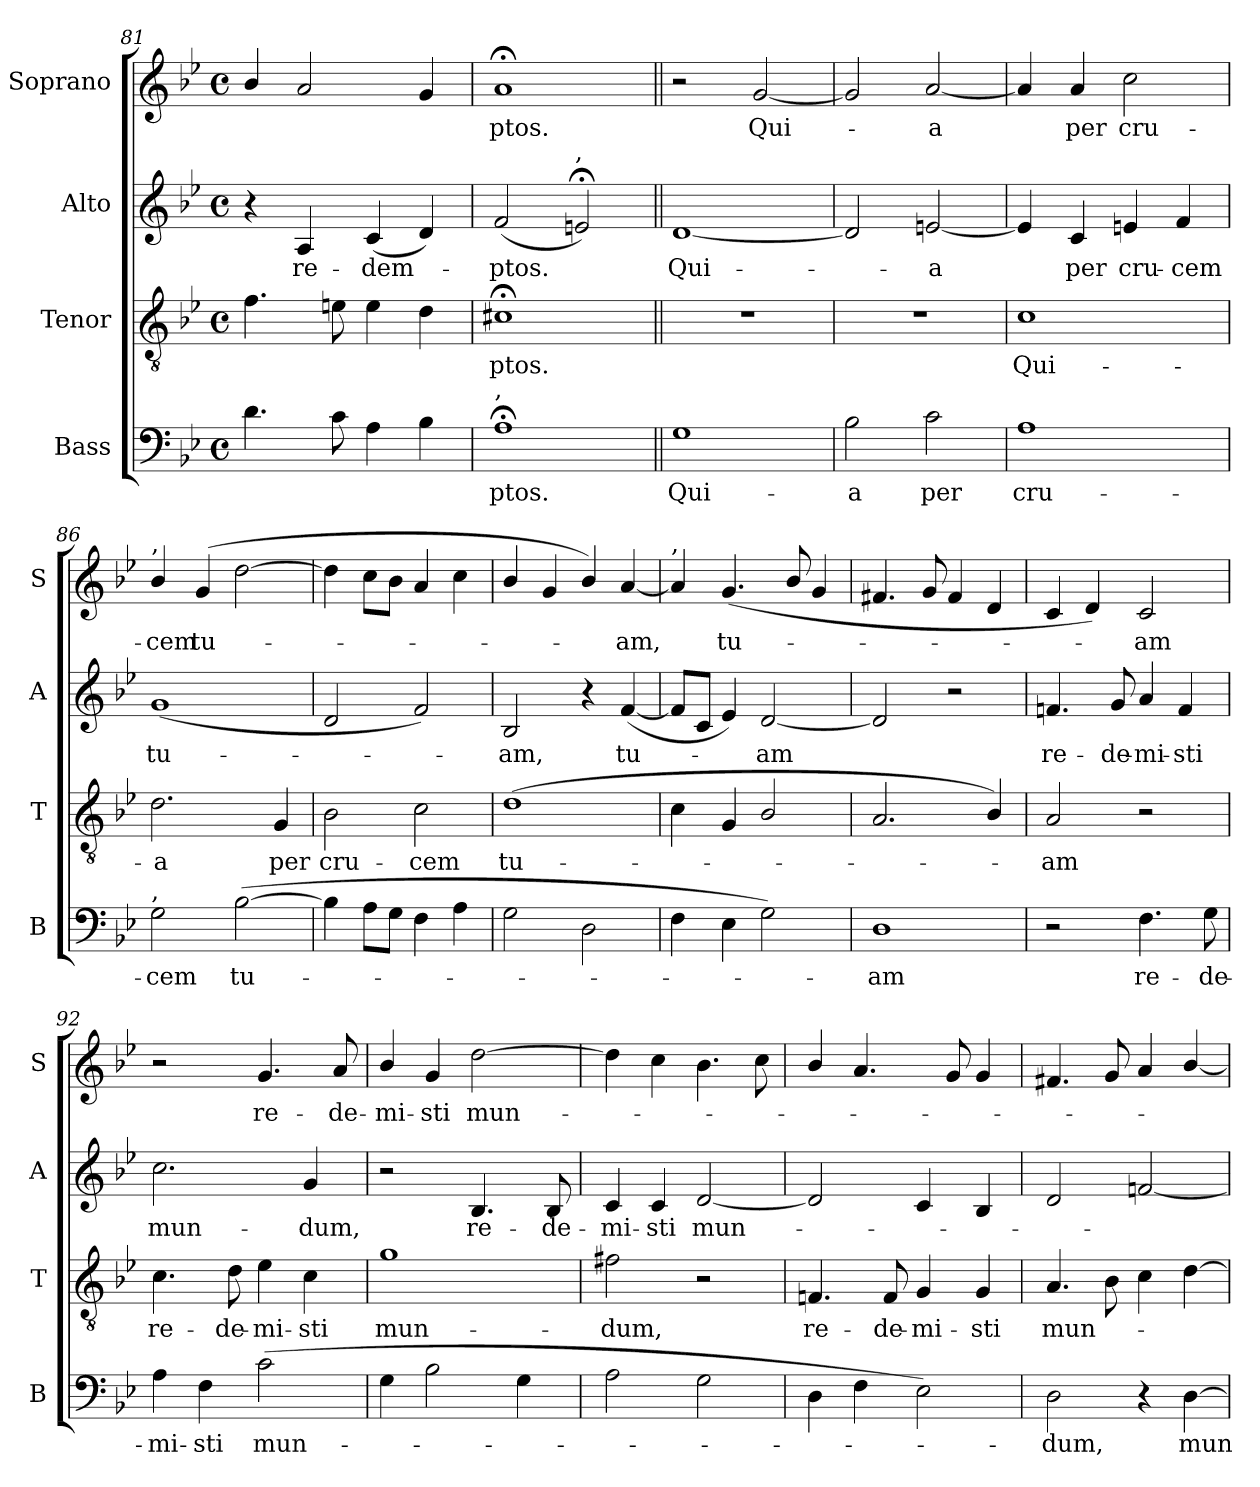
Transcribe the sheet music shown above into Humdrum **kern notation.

**kern	**text	**kern	**text	**kern	**text	**kern	**text
*part4	*part4	*part3	*part3	*part2	*part2	*part1	*part1
*staff4	*staff4	*staff3	*staff3	*staff2	*staff2	*staff1	*staff1
*I"Bass	*	*I"Tenor	*	*I"Alto	*	*I"Soprano	*
*I'B	*	*I'T	*	*I'A	*	*I'S	*
*clefF4	*	*clefGv2	*	*clefG2	*	*clefG2	*
*k[b-e-]	*	*k[b-e-]	*	*k[b-e-]	*	*k[b-e-]	*
*B-:	*	*B-:	*	*B-:	*	*B-:	*
*M4/4	*	*M4/4	*	*M4/4	*	*M4/4	*
*met(c)	*	*met(c)	*	*met(c)	*	*met(c)	*
=81	=81	=81	=81	=81	=81	=81	=81
4.d\	.	4.f\	.	4r	.	4b-/	.
!	!	!	!	!	!LO:LY:b	!	!
.	.	.	.	4A/	re-	2a/	.
8c\	.	8en\	.	.	.	.	.
!	!	!	!	!	!LO:LY:b	!	!
4A\	.	4e\	.	(<4c/	-dem-	.	.
4B-\	.	4d\	.	4d/)	.	4g/	.
=82	=82	=82	=82	=82	=82	=82	=82
!LO:TX:a:t=,	!	!	!	!	!	!	!
!	!LO:LY:b	!	!LO:LY:b	!	!LO:LY:b	!	!LO:LY:b
1A;<	ptos.	1c#X;<	ptos.	(<2f/	ptos.	1a;<	ptos.
!	!	!	!	!LO:TX:a:t=,	!	!	!
.	.	.	.	2en;</)	.	.	.
=83||	=83||	=83||	=83||	=83||	=83||	=83||	=83||
!	!LO:LY:b	!	!	!	!LO:LY:b	!	!
1G	Qui-	1r	.	[1d	Qui-	2r	.
!	!	!	!	!	!	!	!LO:LY:b
.	.	.	.	.	.	[2g/	Qui-
=84	=84	=84	=84	=84	=84	=84	=84
!	!LO:LY:b	!	!	!	!	!	!
2B-\	-a	1r	.	2d/]	.	2g/]	.
!	!LO:LY:b	!	!	!	!LO:LY:b	!	!LO:LY:b
2c\	per	.	.	[2en/	a	[2a/	a
=85	=85	=85	=85	=85	=85	=85	=85
!	!LO:LY:b	!	!LO:LY:b	!	!	!	!
1A	cru--	1c	Qui-	4e/]	.	4a/]	.
!	!	!	!	!	!LO:LY:b	!	!LO:LY:b
.	.	.	.	4c/	per	4a/	per
!	!	!	!	!	!LO:LY:b	!	!LO:LY:b
.	.	.	.	4en/	cru-	2cc\	cru-
!	!	!	!	!	!LO:LY:b	!	!
.	.	.	.	4f/	-cem	.	.
!!LO:LB:g=z
=86	=86	=86	=86	=86	=86	=86	=86
!	!	!	!	!	!	!LO:TX:a:t=,	!
!LO:TX:a:t=,	!	!	!	!	!	!	!
!	!LO:LY:b	!	!LO:LY:b	!	!LO:LY:b	!	!LO:LY:b
2G\	-cem	2.d\	-a	(<1g	tu-	4b-/	-cem
!	!	!	!	!	!	!	!LO:LY:b
.	.	.	.	.	.	(<4g/	tu-
!	!LO:LY:b	!	!	!	!	!	!
(>[2B-\	tu-	.	.	.	.	[2dd\	.
!	!	!	!LO:LY:b	!	!	!	!
.	.	4G/	per	.	.	.	.
=87	=87	=87	=87	=87	=87	=87	=87
!	!	!	!LO:LY:b	!	!	!	!
4B-\]	.	2B-\	cru-	2d/	.	4dd\]	.
8A\L	.	.	.	.	.	8cc\L	.
8G\J	.	.	.	.	.	8b-\J	.
!	!	!	!LO:LY:b	!	!	!	!
4F\	.	2c\	-cem	2f/)	.	4a/	.
4A\	.	.	.	.	.	4cc\	.
=88	=88	=88	=88	=88	=88	=88	=88
!	!	!	!LO:LY:b	!	!LO:LY:b	!	!
2G\	.	(<1d	tu-	2B-/	am,	4b-/	.
.	.	.	.	.	.	4g/	.
2D\	.	.	.	4r	.	4b-/)	.
!	!	!	!	!	!LO:LY:b	!	!LO:LY:b
.	.	.	.	(<[4f/	tu-	[4a/	am,
=89	=89	=89	=89	=89	=89	=89	=89
!	!	!	!	!	!	!LO:TX:a:t=,	!
4F\	.	4c\	.	8f/L]	.	4a/]	.
.	.	.	.	8c/J	.	.	.
!	!	!	!	!	!	!	!LO:LY:b
4E-\	.	4G/	.	4e-/)	.	(<4.g/	tu-
!	!	!	!	!	!LO:LY:b	!	!
2G\)	.	2B-/	.	[2d/	am	.	.
.	.	.	.	.	.	8b-/	.
.	.	.	.	.	.	4g/	.
=90	=90	=90	=90	=90	=90	=90	=90
!	!LO:LY:b	!	!	!	!	!	!
1D	am	2.A/	.	2d/]	.	4.f#X/	.
.	.	.	.	.	.	8g/	.
.	.	.	.	2r	.	4f#/	.
.	.	4B-/)	.	.	.	4d/	.
=91	=91	=91	=91	=91	=91	=91	=91
!	!	!	!LO:LY:b	!	!LO:LY:b	!	!
2r	.	2A/	am	4.fni/	re-	4c/	.
.	.	.	.	.	.	4d/)	.
!	!	!	!	!	!LO:LY:b	!	!
.	.	.	.	8g/	-de-	.	.
!	!LO:LY:b	!	!	!	!LO:LY:b	!	!LO:LY:b
4.F\	re-	2r	.	4a/	-mi-	2c/	am
!	!	!	!	!	!LO:LY:b	!	!
.	.	.	.	4f/	-sti	.	.
!	!LO:LY:b	!	!	!	!	!	!
8G\	-de-	.	.	.	.	.	.
=92	=92	=92	=92	=92	=92	=92	=92
!	!LO:LY:b	!	!LO:LY:b	!	!LO:LY:b	!	!
4A\	-mi-	4.c\	re-	2.cc\	mun-	2r	.
!	!LO:LY:b	!	!	!	!	!	!
4F\	-sti	.	.	.	.	.	.
!	!	!	!LO:LY:b	!	!	!	!
.	.	8d\	-de-	.	.	.	.
!	!LO:LY:b	!	!LO:LY:b	!	!	!	!LO:LY:b
(>2c\	mun-	4e-\	-mi-	.	.	4.g/	re-
!	!	!	!LO:LY:b	!	!LO:LY:b	!	!
.	.	4c\	-sti	4g/	-dum,	.	.
!	!	!	!	!	!	!	!LO:LY:b
.	.	.	.	.	.	8a/	-de-
!!LO:LB:g=z
=93	=93	=93	=93	=93	=93	=93	=93
!	!	!	!LO:LY:b	!	!	!	!LO:LY:b
4G\	.	1g	mun-	2r	.	4b-/	-mi-
!	!	!	!	!	!	!	!LO:LY:b
2B-\	.	.	.	.	.	4g/	-sti
!	!	!	!	!	!LO:LY:b	!	!LO:LY:b
.	.	.	.	4.B-/	re-	[2dd\	mun-
4G\	.	.	.	.	.	.	.
!	!	!	!	!	!LO:LY:b	!	!
.	.	.	.	8B-/	-de-	.	.
=94	=94	=94	=94	=94	=94	=94	=94
!	!	!	!LO:LY:b	!	!LO:LY:b	!	!
2A\	.	2f#X\	-dum,	4c/	-mi-	4dd\]	.
!	!	!	!	!	!LO:LY:b	!	!
.	.	.	.	4c/	-sti	4cc\	.
!	!	!	!	!	!LO:LY:b	!	!
2G\	.	2r	.	[2d/	mun-	4.b-\	.
.	.	.	.	.	.	8cc\	.
=95	=95	=95	=95	=95	=95	=95	=95
!	!	!	!LO:LY:b	!	!	!	!
4D\	.	4.Fni/	re-	2d/]	.	4b-/	.
4F\	.	.	.	.	.	4.a/	.
!	!	!	!LO:LY:b	!	!	!	!
.	.	8F/	-de-	.	.	.	.
!	!	!	!LO:LY:b	!	!	!	!
2E-\)	.	4G/	-mi-	4c/	.	.	.
.	.	.	.	.	.	8g/	.
!	!	!	!LO:LY:b	!	!	!	!
.	.	4G/	-sti	4B-/	.	4g/	.
=96	=96	=96	=96	=96	=96	=96	=96
!	!LO:LY:b	!	!LO:LY:b	!	!	!	!
2D\	dum,	4.A/	mun-	2d/	.	4.f#X/	.
.	.	8B-\	.	.	.	8g/	.
4r	.	4c\	.	[2fni/	.	4a/	.
!	!LO:LY:b	!	!	!	!	!	!
[4D\	mun-	[4d\	.	.	.	[4b-/	.
=	=	=	=	=	=	=	=
*-	*-	*-	*-	*-	*-	*-	*-
